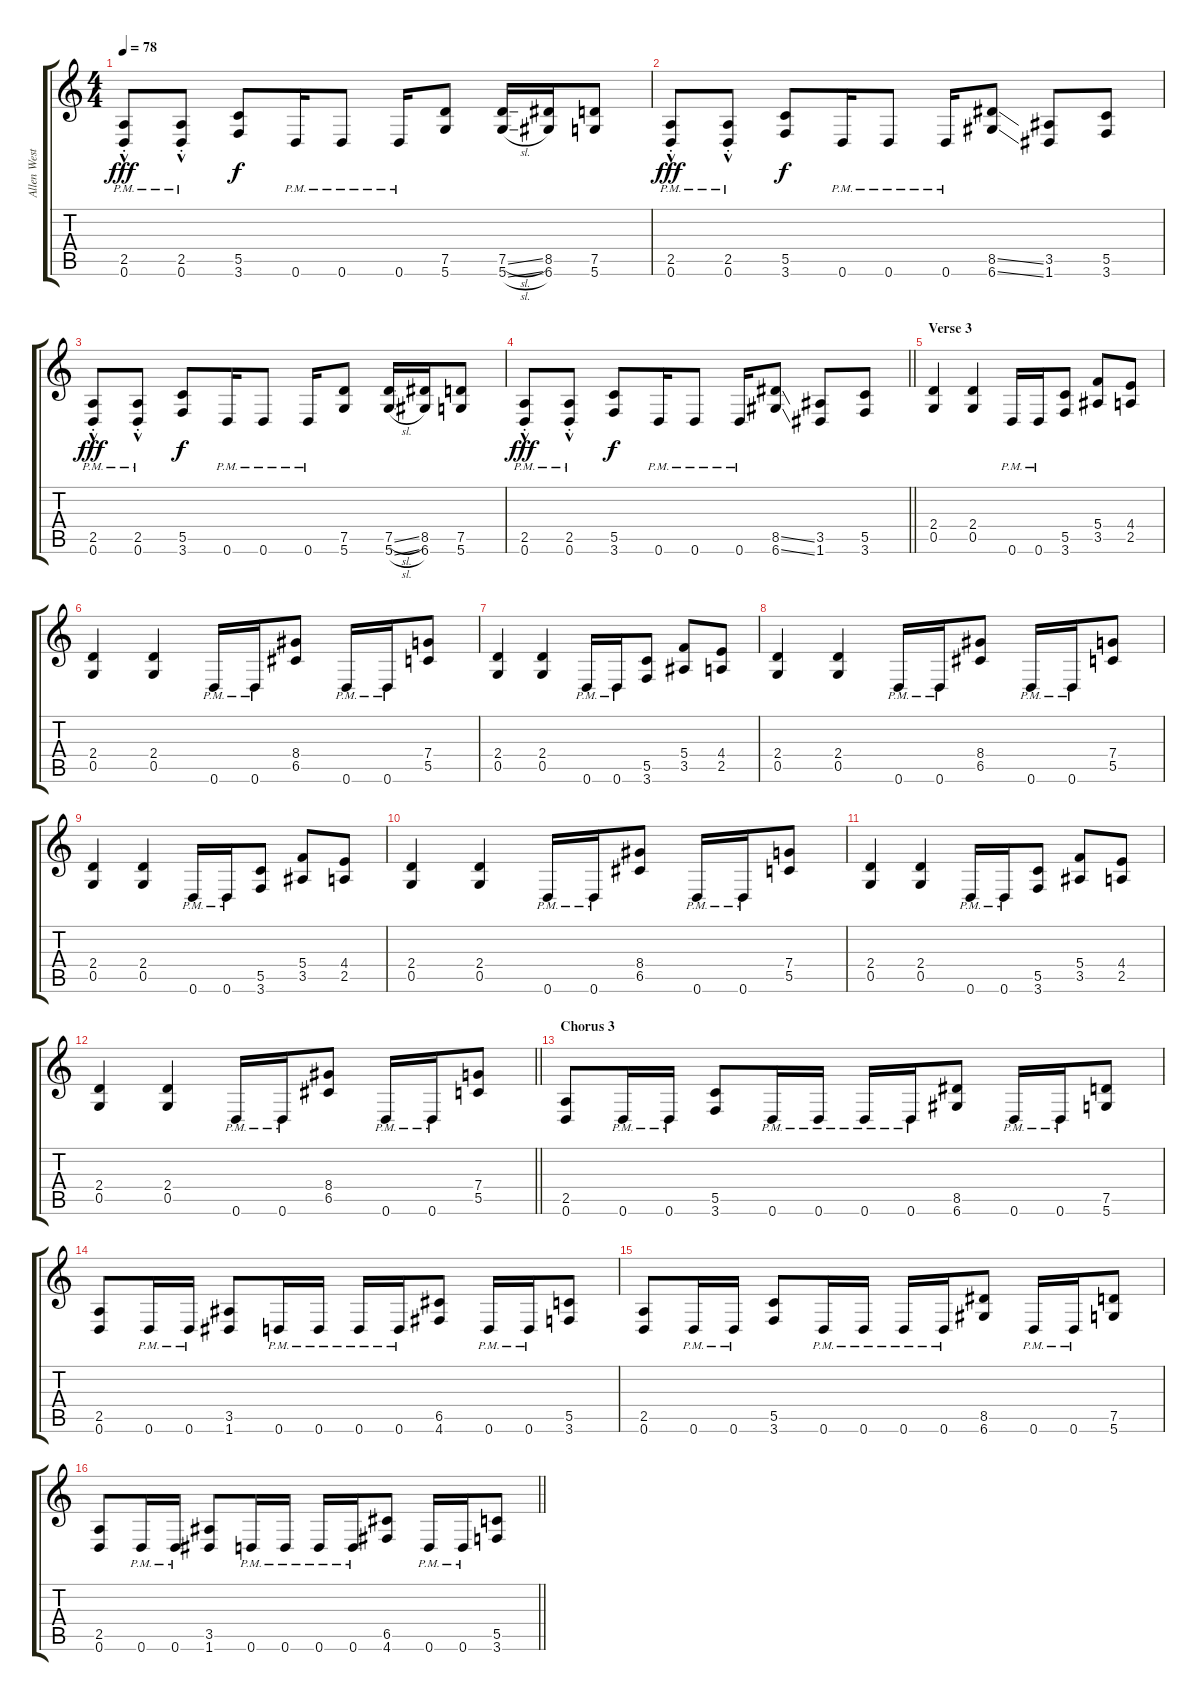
\track ("Allen West" "Allen West") {instrument distortionguitar}
\staff {score tabs}
\tuning (D4 A3 F3 C3 G2 D2) {hide}
\ts (4 4)
\tempo 78
\clef g2
\ks c
(2.5{hac pm st} 0.6{hac pm st}).8{dy fff} (2.5{hac pm st} 0.6{hac pm st}).8 (5.5 3.6).8{dy f} 0.6{pm}.16 0.6{pm}.8 0.6{pm}.16 (7.5 5.6).8 (7.5{sl} 5.6{sl}).16 (8.5 6.6).16 (7.5 5.6).8 |
(2.5{hac pm st} 0.6{hac pm st}).8{dy fff} (2.5{hac pm st} 0.6{hac pm st}).8 (5.5 3.6).8{dy f} 0.6{pm}.16 0.6{pm}.8 0.6{pm}.16 (8.5{ss} 6.6{ss}).8 (3.5 1.6).8 (5.5 3.6).8 |
(2.5{hac pm st} 0.6{hac pm st}).8{dy fff} (2.5{hac pm st} 0.6{hac pm st}).8 (5.5 3.6).8{dy f} 0.6{pm}.16 0.6{pm}.8 0.6{pm}.16 (7.5 5.6).8 (7.5{sl} 5.6{sl}).16 (8.5 6.6).16 (7.5 5.6).8 |
\barLineRight lightlight
(2.5{hac pm st} 0.6{hac pm st}).8{dy fff} (2.5{hac pm st} 0.6{hac pm st}).8 (5.5 3.6).8{dy f} 0.6{pm}.16 0.6{pm}.8 0.6{pm}.16 (8.5{ss} 6.6{ss}).8 (3.5 1.6).8 (5.5 3.6).8 |
\section ("" "Verse 3")
(2.4 0.5).4 (2.4 0.5).4 0.6{pm}.16 0.6{pm}.16 (5.5 3.6).8 (5.4 3.5).8 (4.4 2.5).8 |
(2.4 0.5).4 (2.4 0.5).4 0.6{pm}.16 0.6{pm}.16 (8.4 6.5).8 0.6{pm}.16 0.6{pm}.16 (7.4 5.5).8 |
(2.4 0.5).4 (2.4 0.5).4 0.6{pm}.16 0.6{pm}.16 (5.5 3.6).8 (5.4 3.5).8 (4.4 2.5).8 |
(2.4 0.5).4 (2.4 0.5).4 0.6{pm}.16 0.6{pm}.16 (8.4 6.5).8 0.6{pm}.16 0.6{pm}.16 (7.4 5.5).8 |
(2.4 0.5).4 (2.4 0.5).4 0.6{pm}.16 0.6{pm}.16 (5.5 3.6).8 (5.4 3.5).8 (4.4 2.5).8 |
(2.4 0.5).4 (2.4 0.5).4 0.6{pm}.16 0.6{pm}.16 (8.4 6.5).8 0.6{pm}.16 0.6{pm}.16 (7.4 5.5).8 |
(2.4 0.5).4 (2.4 0.5).4 0.6{pm}.16 0.6{pm}.16 (5.5 3.6).8 (5.4 3.5).8 (4.4 2.5).8 |
\barLineRight lightlight
(2.4 0.5).4 (2.4 0.5).4 0.6{pm}.16 0.6{pm}.16 (8.4 6.5).8 0.6{pm}.16 0.6{pm}.16 (7.4 5.5).8 |
\section ("" "Chorus 3")
(2.5 0.6).8 0.6{pm}.16 0.6{pm}.16 (5.5 3.6).8 0.6{pm}.16 0.6{pm}.16 0.6{pm}.16 0.6{pm}.16 (8.5 6.6).8 0.6{pm}.16 0.6{pm}.16 (7.5 5.6).8 |
(2.5 0.6).8 0.6{pm}.16 0.6{pm}.16 (3.5 1.6).8 0.6{pm}.16 0.6{pm}.16 0.6{pm}.16 0.6{pm}.16 (6.5 4.6).8 0.6{pm}.16 0.6{pm}.16 (5.5 3.6).8 |
(2.5 0.6).8 0.6{pm}.16 0.6{pm}.16 (5.5 3.6).8 0.6{pm}.16 0.6{pm}.16 0.6{pm}.16 0.6{pm}.16 (8.5 6.6).8 0.6{pm}.16 0.6{pm}.16 (7.5 5.6).8 |
\barLineRight lightlight
(2.5 0.6).8 0.6{pm}.16 0.6{pm}.16 (3.5 1.6).8 0.6{pm}.16 0.6{pm}.16 0.6{pm}.16 0.6{pm}.16 (6.5 4.6).8 0.6{pm}.16 0.6{pm}.16 (5.5 3.6).8
